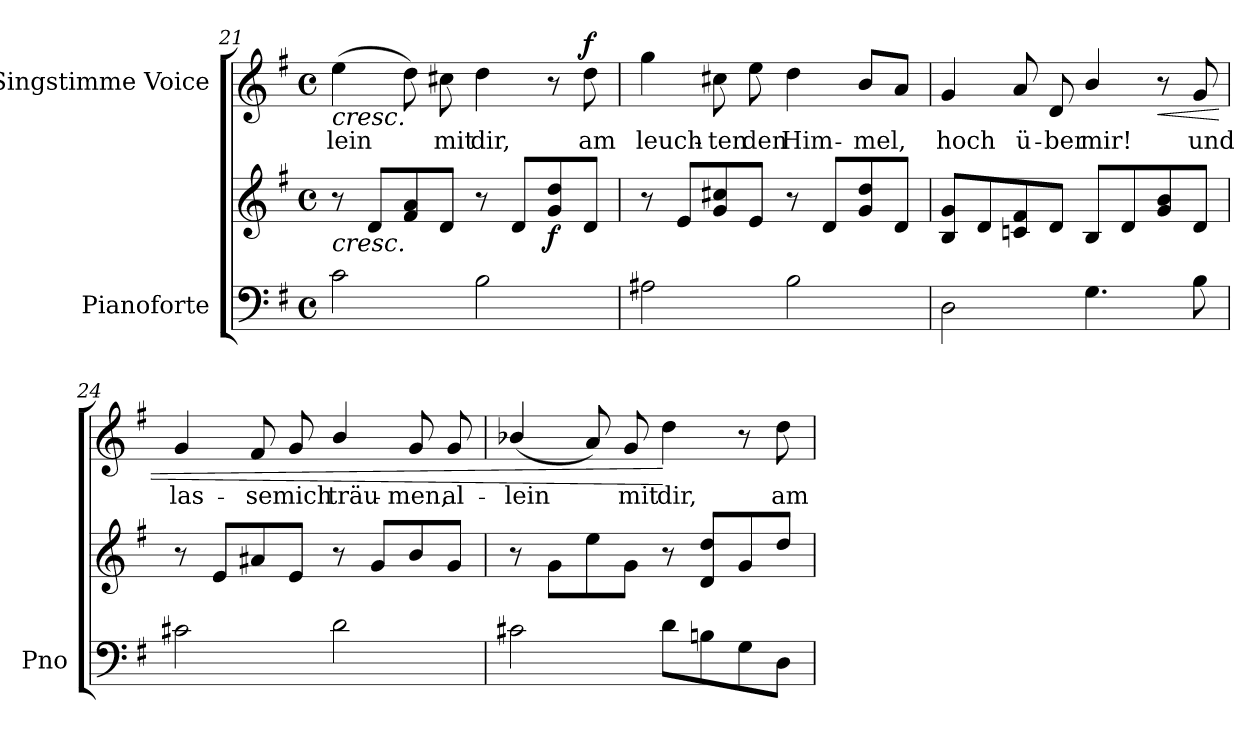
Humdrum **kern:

**kern	**kern	**dynam	**kern	**text	**dynam
*part2	*part2	*part2	*part1	*part1	*part1
*staff3	*staff2	*staff2/3	*staff1	*staff1	*staff1
*I"Pianoforte	*	*	*I"Singstimme Voice	*	*
*I'Pno	*	*	*	*	*
*clefF4	*clefG2	*	*clefG2	*	*
*k[f#]	*k[f#]	*	*k[f#]	*	*
*M4/4	*M4/4	*	*M4/4	*	*
*met(c)	*met(c)	*	*met(c)	*	*
=21	=21	=21	=21	=21	=21
!	!	!LO:HP:b	!	!LO:LY:b	!LO:HP:b
2c\	8r	<	(4ee\	-lein	<
.	8d/L	.	.	.	.
.	8f#/ 8a/	.	8dd\)	.	.
!	!	!	!	!LO:LY:b	!
.	8d/J	.	8cc#X\	mit	.
!	!	!	!	!LO:LY:b	!
2B\	8r	.	4dd\	dir,	.
.	8d/L	.	.	.	.
!	!	!LO:DY:b	!	!	!
.	8g/ 8dd/	f	8r	.	.
!	!	!	!	!LO:LY:b	!LO:DY:a
.	8d/J	.	8dd\	am	f
.	.	.	.	.	[
=22	=22	=22	=22	=22	=22
!	!	!	!	!LO:LY:b	!
2A#X\	8r	.	4gg\	leuch-	.
.	8e/L	.	.	.	.
!	!	!	!	!LO:LY:b	!
.	8g/ 8cc#X/	.	8cc#X\	-ten	.
!	!	!	!	!LO:LY:b	!
.	8e/J	.	8ee\	den	.
!	!	!	!	!LO:LY:b	!
2B\	8r	.	4dd\	Him-	.
.	8d/L	.	.	.	.
!	!	!	!	!LO:LY:b	!
.	8g/ 8dd/	.	8b/L	-mel,	.
.	8d/J	.	8a/J	.	.
!!LO:LB:g=z
=23	=23	=23	=23	=23	=23
!	!	!	!	!LO:LY:b	!
2D\	8B/ 8g/L	.	4g/	hoch	.
.	8d/	.	.	.	.
!	!	!	!	!LO:LY:b	!
.	8cn/ 8f#/	.	8a/	ü-	.
!	!	!	!	!LO:LY:b	!
.	8d/J	.	8d/	-ber	.
!	!	!	!	!LO:LY:b	!
4.G\	8B/L	.	4b/	mir!	.
.	8d/	.	.	.	.
!	!	!	!	!	!LO:HP:b
.	8g/ 8b/	.	8r	.	<
!	!	!	!	!LO:LY:b	!
8B\	8d/J	.	8g/	und	.
!!LO:LB:g=z
=24	=24	=24	=24	=24	=24
!	!	!	!	!LO:LY:b	!
2c#X\	8r	.	4g/	las-	.
.	8e/L	.	.	.	.
!	!	!	!	!LO:LY:b	!
.	8a#X/	.	8f#/	-se	.
!	!	!	!	!LO:LY:b	!
.	8e/J	.	8g/	mich	.
!	!	!	!	!LO:LY:b	!
2d\	8r	.	4b/	träu-	.
.	8g/L	.	.	.	.
!	!	!	!	!LO:LY:b	!
.	8b/	.	8g/	-men,	.
!	!	!	!	!LO:LY:b	!
.	8g/J	.	8g/	al-	.
=25	=25	=25	=25	=25	=25
!	!	!	!	!LO:LY:b	!
2c#X\	8r	.	(4b-X/	-lein	.
.	8g\L	.	.	.	.
.	8ee\	.	8a/)	.	.
!	!	!	!	!LO:LY:b	!
.	8g\J	.	8g/	mit	.
!	!	!	!	!LO:LY:b	!
8d\L	8r	.	4dd\	dir,	[
8Bn\	8d/ 8dd/L	[	.	.	.
8G\	8g/	.	8r	.	.
!	!	!	!	!LO:LY:b	!
8D\J	8dd/J	.	8dd\	am	.
=	=	=	=	=	=
*-	*-	*-	*-	*-	*-
